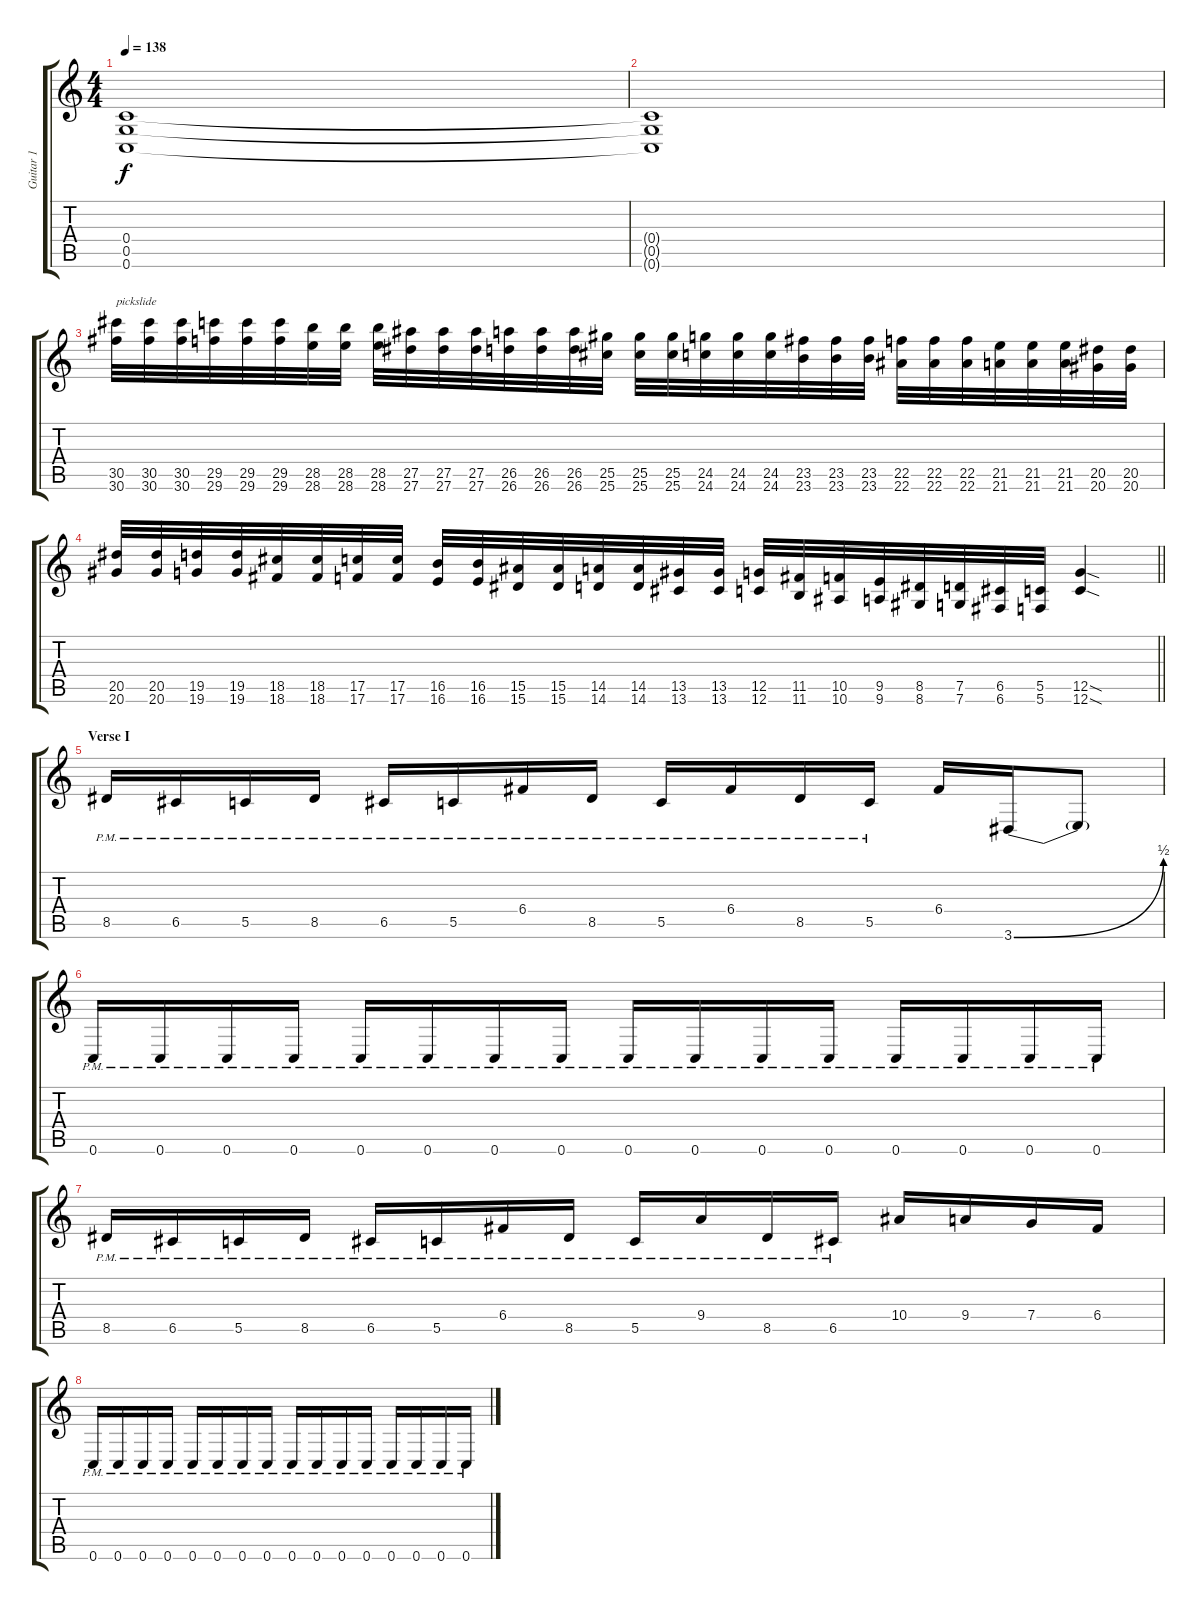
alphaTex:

\track ("Guitar 1" "Guitar 1") {instrument distortionguitar}
\staff {score tabs}
\tuning (D4 A3 F3 C3 G2 C2) {hide}
\ts (4 4)
\tempo 138
\clef g2
\ks c
(0.4 0.5 0.6).1{dy f} |
(0.4{t} 0.5{t} 0.6{t}).1 |
(30.5 30.6).32{txt "pickslide" instrument guitarfretnoise} (30.5 30.6).32 (30.5 30.6).32 (29.5 29.6).32 (29.5 29.6).32 (29.5 29.6).32 (28.5 28.6).32 (28.5 28.6).32 (28.5 28.6).32 (27.5 27.6).32 (27.5 27.6).32 (27.5 27.6).32 (26.5 26.6).32 (26.5 26.6).32 (26.5 26.6).32 (25.5 25.6).32 (25.5 25.6).32 (25.5 25.6).32 (24.5 24.6).32 (24.5 24.6).32 (24.5 24.6).32 (23.5 23.6).32 (23.5 23.6).32 (23.5 23.6).32 (22.5 22.6).32 (22.5 22.6).32 (22.5 22.6).32 (21.5 21.6).32 (21.5 21.6).32 (21.5 21.6).32 (20.5 20.6).32 (20.5 20.6).32 |
\barLineRight lightlight
(20.5 20.6).32 (20.5 20.6).32 (19.5 19.6).32 (19.5 19.6).32 (18.5 18.6).32 (18.5 18.6).32 (17.5 17.6).32 (17.5 17.6).32 (16.5 16.6).32 (16.5 16.6).32 (15.5 15.6).32 (15.5 15.6).32 (14.5 14.6).32 (14.5 14.6).32 (13.5 13.6).32 (13.5 13.6).32 (12.5 12.6).32 (11.5 11.6).32 (10.5 10.6).32 (9.5 9.6).32 (8.5 8.6).32 (7.5 7.6).32 (6.5 6.6).32 (5.5 5.6).32 (12.5{sod} 12.6{sod}).4{instrument distortionguitar} |
\section ("" "Verse I")
8.5{pm}.16 6.5{pm}.16 5.5{pm}.16 8.5{pm}.16 6.5{pm}.16 5.5{pm}.16 6.4{pm}.16 8.5{pm}.16 5.5{pm}.16 6.4{pm}.16 8.5{pm}.16 5.5{pm}.16 6.4.16 3.6{be (bend 0 0 60 2)}.16 3.6{t}.8 |
0.6{pm}.16 0.6{pm}.16 0.6{pm}.16 0.6{pm}.16 0.6{pm}.16 0.6{pm}.16 0.6{pm}.16 0.6{pm}.16 0.6{pm}.16 0.6{pm}.16 0.6{pm}.16 0.6{pm}.16 0.6{pm}.16 0.6{pm}.16 0.6{pm}.16 0.6{pm}.16 |
8.5{pm}.16 6.5{pm}.16 5.5{pm}.16 8.5{pm}.16 6.5{pm}.16 5.5{pm}.16 6.4{pm}.16 8.5{pm}.16 5.5{pm}.16 9.4{pm}.16 8.5{pm}.16 6.5{pm}.16 10.4.16 9.4.16 7.4.16 6.4.16 |
0.6{pm}.16 0.6{pm}.16 0.6{pm}.16 0.6{pm}.16 0.6{pm}.16 0.6{pm}.16 0.6{pm}.16 0.6{pm}.16 0.6{pm}.16 0.6{pm}.16 0.6{pm}.16 0.6{pm}.16 0.6{pm}.16 0.6{pm}.16 0.6{pm}.16 0.6{pm}.16
